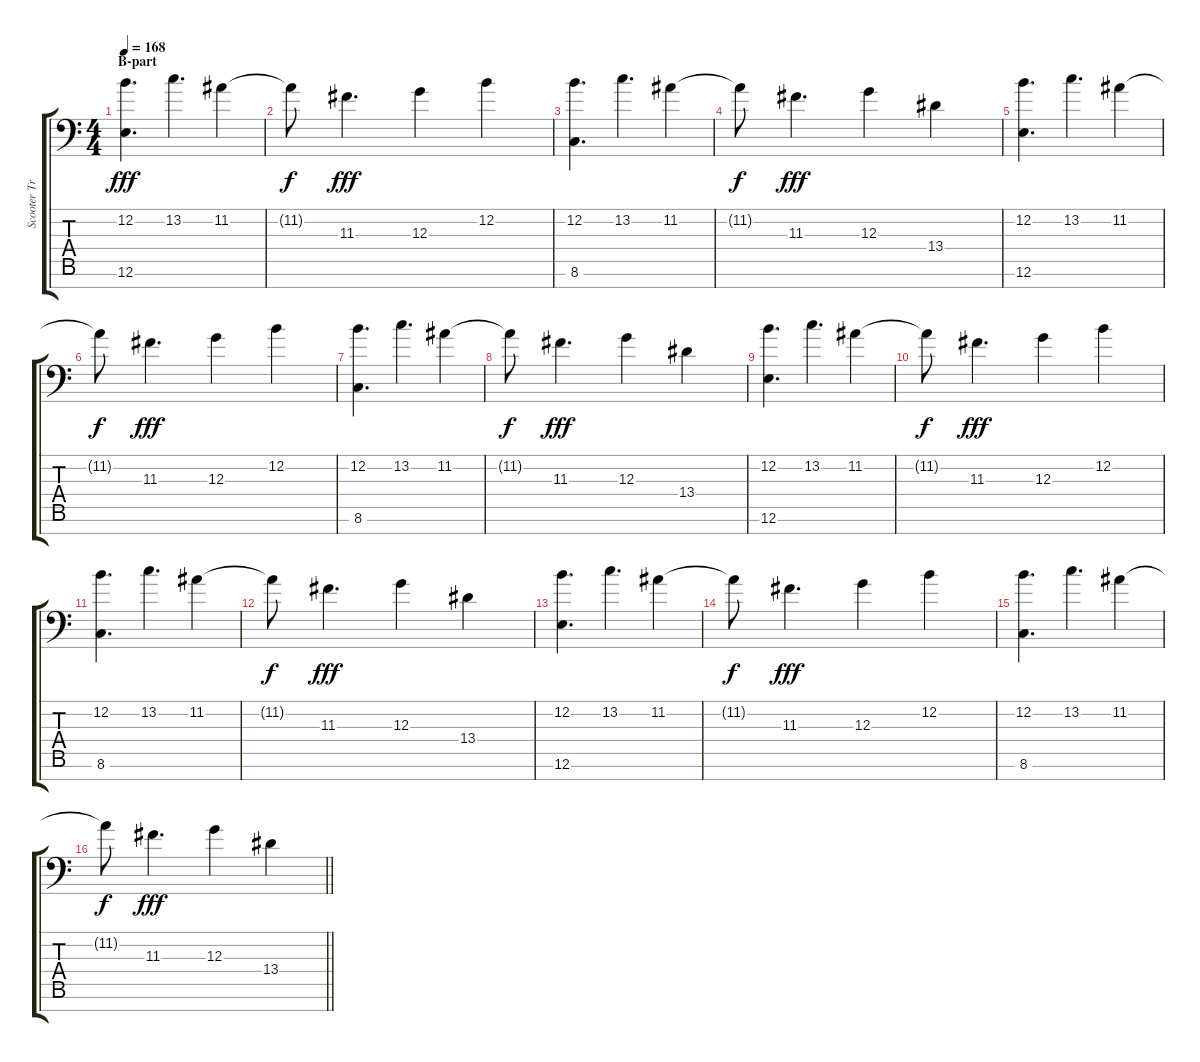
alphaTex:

\track ("Scooter Trancegate" "Scooter Tr") {instrument pad4choir}
\staff {score tabs}
\tuning (Gb5 B3 G3 D3 A2 E2 C-1) {hide}
\ts (4 4)
\section ("" "B-part")
\tempo 168
\clef f4
\ks c
(12.2 12.6).4{d dy fff} 13.2.4{d} 11.2.4 |
11.2{t}.8{dy f} 11.3.4{d dy fff} 12.3.4 12.2.4 |
(12.2 8.6).4{d} 13.2.4{d} 11.2.4 |
11.2{t}.8{dy f} 11.3.4{d dy fff} 12.3.4 13.4.4 |
(12.2 12.6).4{d} 13.2.4{d} 11.2.4 |
11.2{t}.8{dy f} 11.3.4{d dy fff} 12.3.4 12.2.4 |
(12.2 8.6).4{d} 13.2.4{d} 11.2.4 |
11.2{t}.8{dy f} 11.3.4{d dy fff} 12.3.4 13.4.4 |
(12.2 12.6).4{d} 13.2.4{d} 11.2.4 |
11.2{t}.8{dy f} 11.3.4{d dy fff} 12.3.4 12.2.4 |
(12.2 8.6).4{d} 13.2.4{d} 11.2.4 |
11.2{t}.8{dy f} 11.3.4{d dy fff} 12.3.4 13.4.4 |
(12.2 12.6).4{d} 13.2.4{d} 11.2.4 |
11.2{t}.8{dy f} 11.3.4{d dy fff} 12.3.4 12.2.4 |
(12.2 8.6).4{d} 13.2.4{d} 11.2.4 |
\barLineRight lightlight
11.2{t}.8{dy f} 11.3.4{d dy fff} 12.3.4 13.4.4
